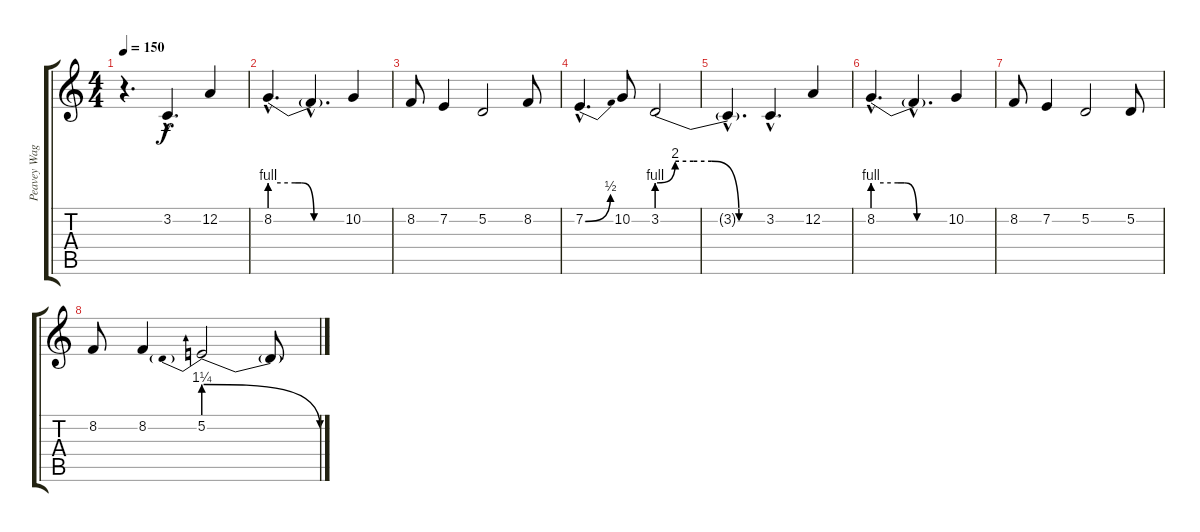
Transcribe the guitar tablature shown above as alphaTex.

\track ("Peavey Wagner Vocals" "Peavey Wag") {instrument cello}
\staff {score tabs}
\tuning (D4 A3 F3 C3 G2 D2) {hide}
\ts (4 4)
\tempo 150
\clef g2
\ks c
r.4{d dy f} 3.2{hac}.4{d} 12.2.4 |
8.2{be (custom 0 4 20 4 25 4 35 0 40 0 60 0) hac}.4{d} 8.2{hac t}.4{d} 10.2.4 |
8.2.8 7.2.4 5.2.2 8.2.8 |
7.2{be (bend 0 0 60 2) hac}.4{d} 10.2.8 3.2{be (custom 0 4 10 8 20 8 30 8 45 0 60 0)}.2 |
3.2{hac t}.4{d} 3.2{hac}.4{d} 12.2.4 |
8.2{be (custom 0 4 20 4 25 4 35 0 40 0 60 0) hac}.4{d} 8.2{hac t}.4{d} 10.2.4 |
8.2.8 7.2.4 5.2.2 5.2.8 |
8.2.8 8.2.4 5.2{be (prebendrelease 0 5 60 0)}.2 5.2{t}.8
